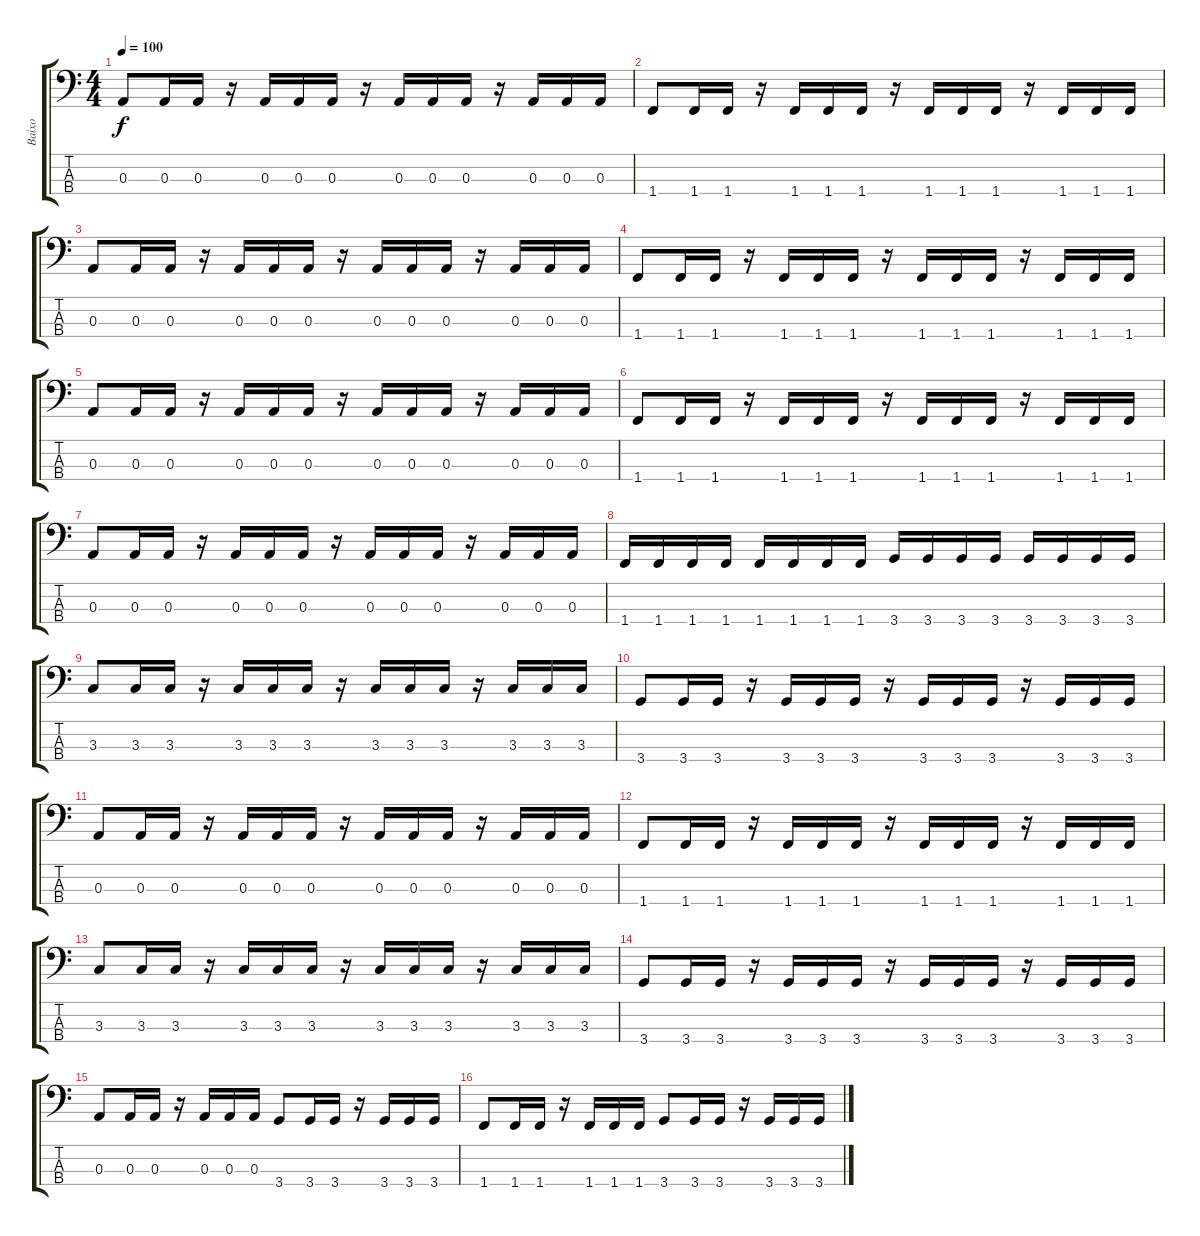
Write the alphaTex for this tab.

\track ("Baixo" "Baixo") {instrument electricbassfinger}
\staff {score tabs}
\tuning (G2 D2 A1 E1) {hide}
\ts (4 4)
\tempo 100
\clef f4
\ks c
0.3.8{dy f} 0.3.16 0.3.16 r.16 0.3.16 0.3.16 0.3.16 r.16 0.3.16 0.3.16 0.3.16 r.16 0.3.16 0.3.16 0.3.16 |
1.4.8 1.4.16 1.4.16 r.16 1.4.16 1.4.16 1.4.16 r.16 1.4.16 1.4.16 1.4.16 r.16 1.4.16 1.4.16 1.4.16 |
0.3.8 0.3.16 0.3.16 r.16 0.3.16 0.3.16 0.3.16 r.16 0.3.16 0.3.16 0.3.16 r.16 0.3.16 0.3.16 0.3.16 |
1.4.8 1.4.16 1.4.16 r.16 1.4.16 1.4.16 1.4.16 r.16 1.4.16 1.4.16 1.4.16 r.16 1.4.16 1.4.16 1.4.16 |
0.3.8 0.3.16 0.3.16 r.16 0.3.16 0.3.16 0.3.16 r.16 0.3.16 0.3.16 0.3.16 r.16 0.3.16 0.3.16 0.3.16 |
1.4.8 1.4.16 1.4.16 r.16 1.4.16 1.4.16 1.4.16 r.16 1.4.16 1.4.16 1.4.16 r.16 1.4.16 1.4.16 1.4.16 |
0.3.8 0.3.16 0.3.16 r.16 0.3.16 0.3.16 0.3.16 r.16 0.3.16 0.3.16 0.3.16 r.16 0.3.16 0.3.16 0.3.16 |
1.4.16 1.4.16 1.4.16 1.4.16 1.4.16 1.4.16 1.4.16 1.4.16 3.4.16 3.4.16 3.4.16 3.4.16 3.4.16 3.4.16 3.4.16 3.4.16 |
3.3.8 3.3.16 3.3.16 r.16 3.3.16 3.3.16 3.3.16 r.16 3.3.16 3.3.16 3.3.16 r.16 3.3.16 3.3.16 3.3.16 |
3.4.8 3.4.16 3.4.16 r.16 3.4.16 3.4.16 3.4.16 r.16 3.4.16 3.4.16 3.4.16 r.16 3.4.16 3.4.16 3.4.16 |
0.3.8 0.3.16 0.3.16 r.16 0.3.16 0.3.16 0.3.16 r.16 0.3.16 0.3.16 0.3.16 r.16 0.3.16 0.3.16 0.3.16 |
1.4.8 1.4.16 1.4.16 r.16 1.4.16 1.4.16 1.4.16 r.16 1.4.16 1.4.16 1.4.16 r.16 1.4.16 1.4.16 1.4.16 |
3.3.8 3.3.16 3.3.16 r.16 3.3.16 3.3.16 3.3.16 r.16 3.3.16 3.3.16 3.3.16 r.16 3.3.16 3.3.16 3.3.16 |
3.4.8 3.4.16 3.4.16 r.16 3.4.16 3.4.16 3.4.16 r.16 3.4.16 3.4.16 3.4.16 r.16 3.4.16 3.4.16 3.4.16 |
0.3.8 0.3.16 0.3.16 r.16 0.3.16 0.3.16 0.3.16 3.4.8 3.4.16 3.4.16 r.16 3.4.16 3.4.16 3.4.16 |
1.4.8 1.4.16 1.4.16 r.16 1.4.16 1.4.16 1.4.16 3.4.8 3.4.16 3.4.16 r.16 3.4.16 3.4.16 3.4.16
